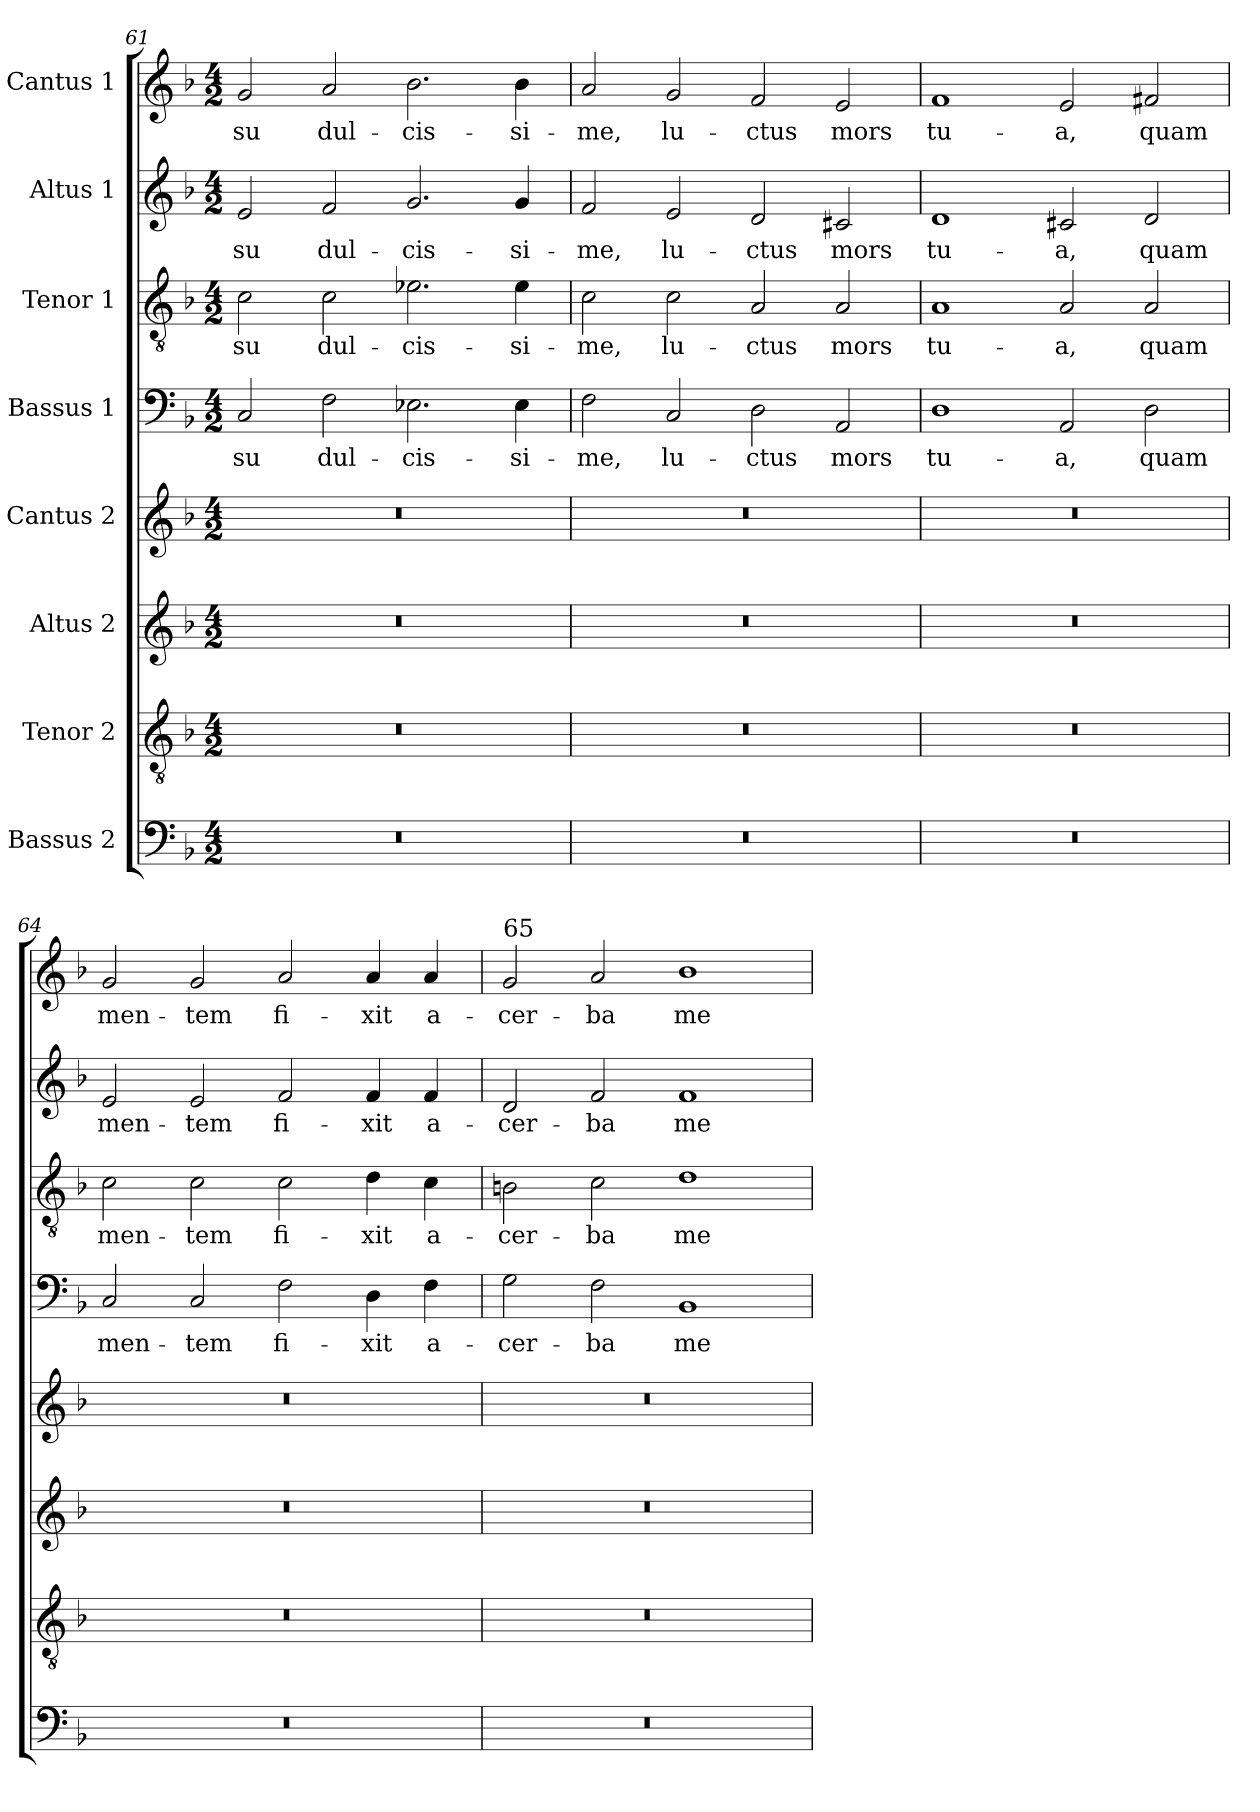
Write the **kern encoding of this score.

**kern	**kern	**kern	**kern	**kern	**text	**kern	**text	**kern	**text	**kern	**text
*part8	*part7	*part6	*part5	*part4	*part4	*part3	*part3	*part2	*part2	*part1	*part1
*staff8	*staff7	*staff6	*staff5	*staff4	*staff4	*staff3	*staff3	*staff2	*staff2	*staff1	*staff1
*I"Bassus 2	*I"Tenor 2	*I"Altus 2	*I"Cantus 2	*I"Bassus 1	*	*I"Tenor 1	*	*I"Altus 1	*	*I"Cantus 1	*
*clefF4	*clefGv2	*clefG2	*clefG2	*clefF4	*	*clefGv2	*	*clefG2	*	*clefG2	*
*k[b-]	*k[b-]	*k[b-]	*k[b-]	*k[b-]	*	*k[b-]	*	*k[b-]	*	*k[b-]	*
*M4/2	*M4/2	*M4/2	*M4/2	*M4/2	*	*M4/2	*	*M4/2	*	*M4/2	*
=61	=61	=61	=61	=61	=61	=61	=61	=61	=61	=61	=61
!	!	!	!	!	!LO:LY:b	!	!LO:LY:b	!	!LO:LY:b	!	!LO:LY:b
0r	0r	0r	0r	2C/	su	2c\	su	2e/	su	2g/	su
!	!	!	!	!	!LO:LY:b	!	!LO:LY:b	!	!LO:LY:b	!	!LO:LY:b
.	.	.	.	2F\	dul-	2c\	dul-	2f/	dul-	2a/	dul-
!	!	!	!	!	!LO:LY:b	!	!LO:LY:b	!	!LO:LY:b	!	!LO:LY:b
.	.	.	.	2.E-X\	cis-	2.e-X\	cis-	2.g/	cis-	2.b-\	cis-
!	!	!	!	!	!LO:LY:b	!	!LO:LY:b	!	!LO:LY:b	!	!LO:LY:b
.	.	.	.	4E-\	si-	4e-\	si-	4g/	si-	4b-\	si-
=62	=62	=62	=62	=62	=62	=62	=62	=62	=62	=62	=62
!	!	!	!	!	!LO:LY:b	!	!LO:LY:b	!	!LO:LY:b	!	!LO:LY:b
0r	0r	0r	0r	2F\	me,	2c\	me,	2f/	me,	2a/	me,
!	!	!	!	!	!LO:LY:b	!	!LO:LY:b	!	!LO:LY:b	!	!LO:LY:b
.	.	.	.	2C/	lu-	2c\	lu-	2e/	lu-	2g/	lu-
!	!	!	!	!	!LO:LY:b	!	!LO:LY:b	!	!LO:LY:b	!	!LO:LY:b
.	.	.	.	2D\	ctus	2A/	ctus	2d/	ctus	2f/	ctus
!	!	!	!	!	!LO:LY:b	!	!LO:LY:b	!	!LO:LY:b	!	!LO:LY:b
.	.	.	.	2AA/	mors	2A/	mors	2c#X/	mors	2e/	mors
!!LO:LB:g=z
=63	=63	=63	=63	=63	=63	=63	=63	=63	=63	=63	=63
!	!	!	!	!	!LO:LY:b	!	!LO:LY:b	!	!LO:LY:b	!	!LO:LY:b
0r	0r	0r	0r	1D	tu-	1A	tu-	1d	tu-	1f	tu-
!	!	!	!	!	!LO:LY:b	!	!LO:LY:b	!	!LO:LY:b	!	!LO:LY:b
.	.	.	.	2AA/	a,	2A/	a,	2c#X/	a,	2e/	a,
!	!	!	!	!	!LO:LY:b	!	!LO:LY:b	!	!LO:LY:b	!	!LO:LY:b
.	.	.	.	2D\	quam	2A/	quam	2d/	quam	2f#X/	quam
=64	=64	=64	=64	=64	=64	=64	=64	=64	=64	=64	=64
!	!	!	!	!	!LO:LY:b	!	!LO:LY:b	!	!LO:LY:b	!	!LO:LY:b
0r	0r	0r	0r	2C/	men-	2c\	men-	2e/	men-	2g/	men-
!	!	!	!	!	!LO:LY:b	!	!LO:LY:b	!	!LO:LY:b	!	!LO:LY:b
.	.	.	.	2C/	tem	2c\	tem	2e/	tem	2g/	tem
!	!	!	!	!	!LO:LY:b	!	!LO:LY:b	!	!LO:LY:b	!	!LO:LY:b
.	.	.	.	2F\	fi-	2c\	fi-	2f/	fi-	2a/	fi-
!	!	!	!	!	!LO:LY:b	!	!LO:LY:b	!	!LO:LY:b	!	!LO:LY:b
.	.	.	.	4D\	xit	4d\	xit	4f/	xit	4a/	xit
!	!	!	!	!	!LO:LY:b	!	!LO:LY:b	!	!LO:LY:b	!	!LO:LY:b
.	.	.	.	4F\	a-	4c\	a-	4f/	a-	4a/	a-
=65	=65	=65	=65	=65	=65	=65	=65	=65	=65	=65	=65
!	!	!	!	!	!	!	!	!	!	!LO:TX:a:t=65	!
!	!	!	!	!	!LO:LY:b	!	!LO:LY:b	!	!LO:LY:b	!	!LO:LY:b
0r	0r	0r	0r	2G\	cer-	2Bn\	cer-	2d/	cer-	2g/	cer-
!	!	!	!	!	!LO:LY:b	!	!LO:LY:b	!	!LO:LY:b	!	!LO:LY:b
.	.	.	.	2F\	ba	2c\	ba	2f/	ba	2a/	ba
!	!	!	!	!	!LO:LY:b	!	!LO:LY:b	!	!LO:LY:b	!	!LO:LY:b
.	.	.	.	1BB-	me-	1d	me-	1f	me-	1b-	me-
=	=	=	=	=	=	=	=	=	=	=	=
*-	*-	*-	*-	*-	*-	*-	*-	*-	*-	*-	*-
